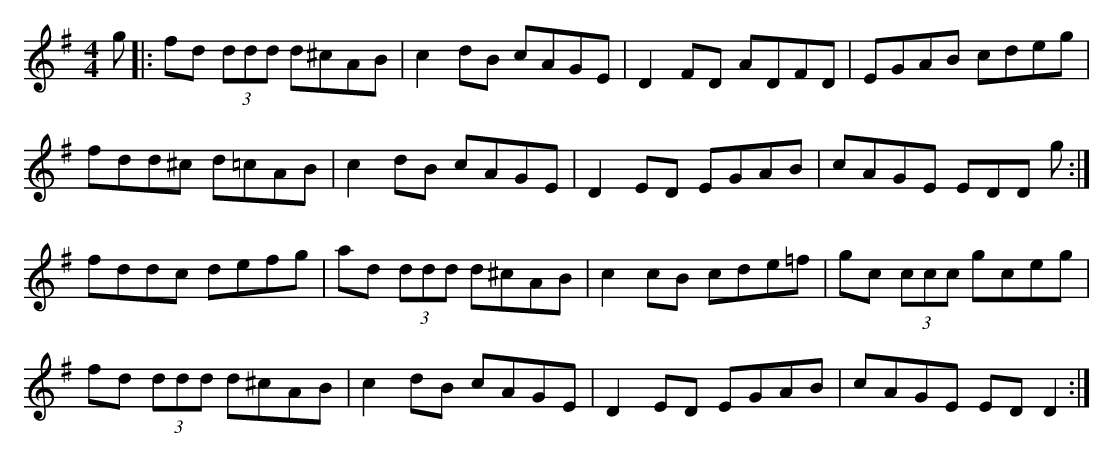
X:1
M:4/4
K:Dmix
g|:fd (3ddd d^cAB| c2 dB cAGE| D2 FD ADFD| EGAB cdeg|
 fdd^c d=cAB| c2 dB cAGE| D2 ED EGAB|cAGE EDD g:|
fddc defg|ad (3ddd d^cAB|c2 cB cde=f|gc (3ccc gceg|
fd (3ddd d^cAB| c2dB cAGE| D2 ED EGAB| cAGE ED D2:|
